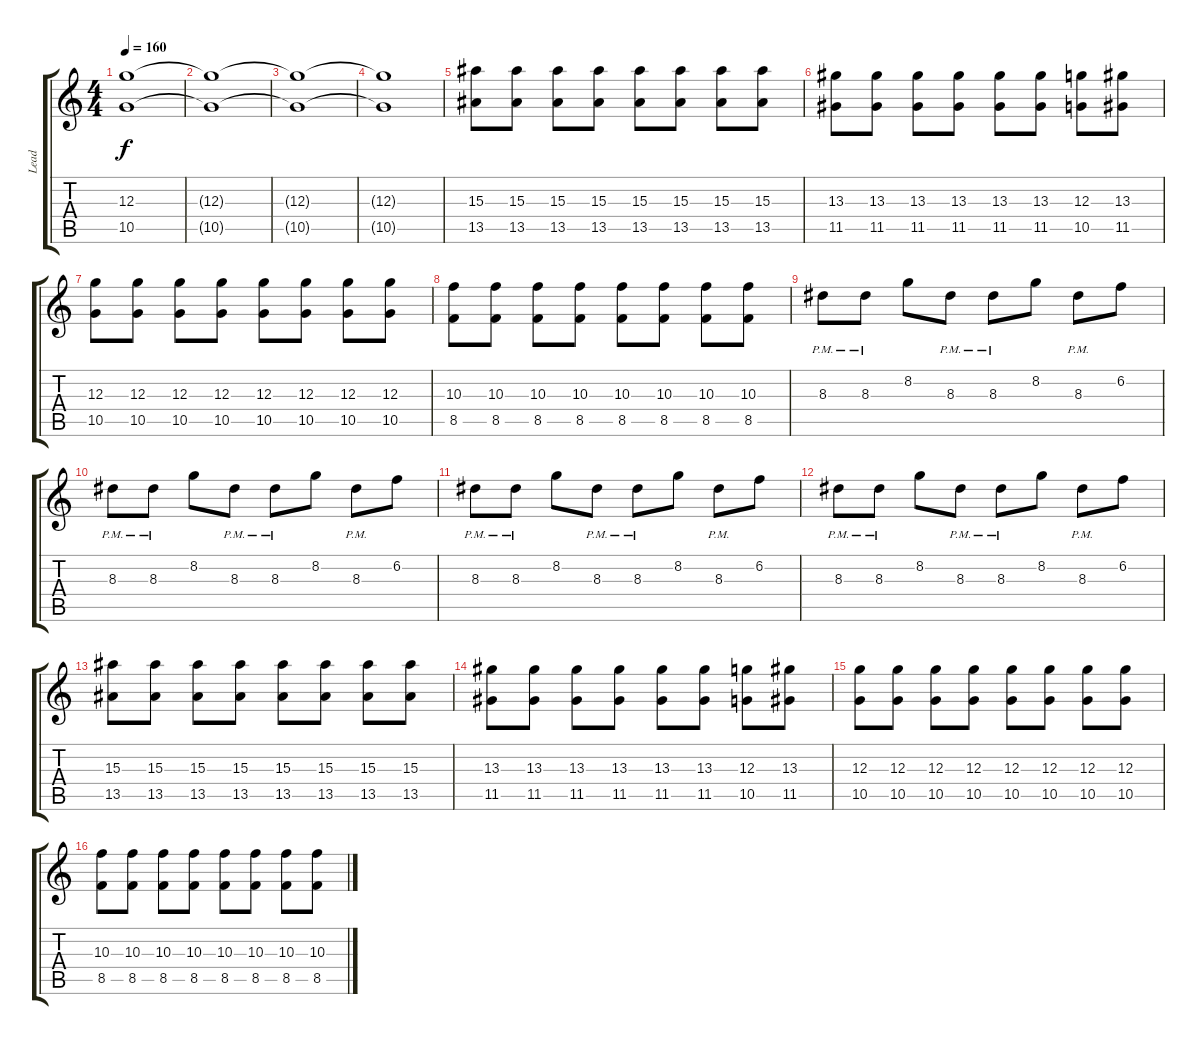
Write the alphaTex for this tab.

\track ("Lead" "Lead") {instrument overdrivenguitar}
\staff {score tabs}
\tuning (E4 B3 G3 D3 A2 D2) {hide}
\ts (4 4)
\tempo 160
\clef g2
\ks c
(12.3 10.5).1{dy f} |
(12.3{t} 10.5{t}).1 |
(12.3{t} 10.5{t}).1 |
(12.3{t} 10.5{t}).1 |
(15.3 13.5).8 (15.3 13.5).8 (15.3 13.5).8 (15.3 13.5).8 (15.3 13.5).8 (15.3 13.5).8 (15.3 13.5).8 (15.3 13.5).8 |
(13.3 11.5).8 (13.3 11.5).8 (13.3 11.5).8 (13.3 11.5).8 (13.3 11.5).8 (13.3 11.5).8 (12.3 10.5).8 (13.3 11.5).8 |
(12.3 10.5).8 (12.3 10.5).8 (12.3 10.5).8 (12.3 10.5).8 (12.3 10.5).8 (12.3 10.5).8 (12.3 10.5).8 (12.3 10.5).8 |
(10.3 8.5).8 (10.3 8.5).8 (10.3 8.5).8 (10.3 8.5).8 (10.3 8.5).8 (10.3 8.5).8 (10.3 8.5).8 (10.3 8.5).8 |
8.3{pm}.8 8.3{pm}.8 8.2.8 8.3{pm}.8 8.3{pm}.8 8.2.8 8.3{pm}.8 6.2.8 |
8.3{pm}.8 8.3{pm}.8 8.2.8 8.3{pm}.8 8.3{pm}.8 8.2.8 8.3{pm}.8 6.2.8 |
8.3{pm}.8 8.3{pm}.8 8.2.8 8.3{pm}.8 8.3{pm}.8 8.2.8 8.3{pm}.8 6.2.8 |
8.3{pm}.8 8.3{pm}.8 8.2.8 8.3{pm}.8 8.3{pm}.8 8.2.8 8.3{pm}.8 6.2.8 |
(15.3 13.5).8 (15.3 13.5).8 (15.3 13.5).8 (15.3 13.5).8 (15.3 13.5).8 (15.3 13.5).8 (15.3 13.5).8 (15.3 13.5).8 |
(13.3 11.5).8 (13.3 11.5).8 (13.3 11.5).8 (13.3 11.5).8 (13.3 11.5).8 (13.3 11.5).8 (12.3 10.5).8 (13.3 11.5).8 |
(12.3 10.5).8 (12.3 10.5).8 (12.3 10.5).8 (12.3 10.5).8 (12.3 10.5).8 (12.3 10.5).8 (12.3 10.5).8 (12.3 10.5).8 |
(10.3 8.5).8 (10.3 8.5).8 (10.3 8.5).8 (10.3 8.5).8 (10.3 8.5).8 (10.3 8.5).8 (10.3 8.5).8 (10.3 8.5).8
